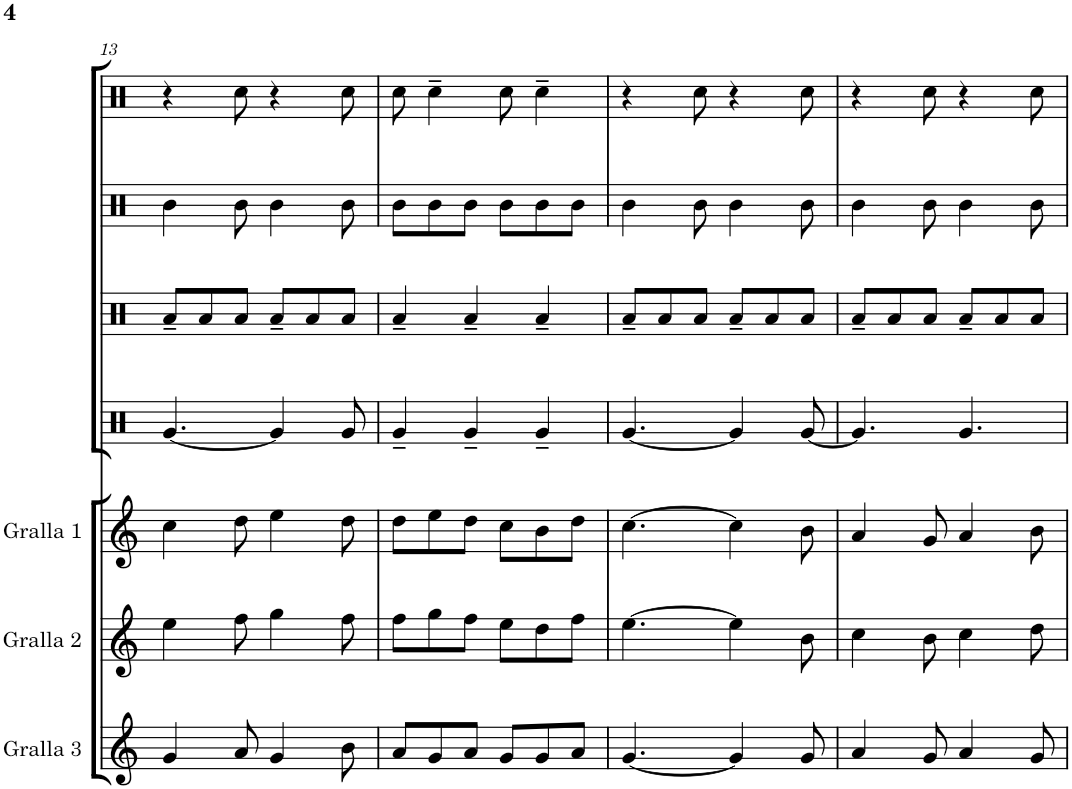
**kern	**kern	**kern	**kern	**kern	**kern	**kern
*part7	*part6	*part5	*part4	*part3	*part2	*part1
*staff7	*staff6	*staff5	*staff4	*staff3	*staff2	*staff1
*I"Gralla 3	*I"Gralla 2	*I"Gralla 1	*I"Bombo	*I"Tabal 2	*I"Tabal 1	*I"Caixa
*I'Gralla 3	*I'Gralla 2	*I'Gralla 1	*	*	*	*
!!LO:PB:g=z
*clefG2	*clefG2	*clefG2	*clefX	*clefX	*clefX	*clefX
*k[]	*k[]	*k[]	*k[]	*k[]	*k[]	*k[]
*M6/8	*M6/8	*M6/8	*M6/8	*M6/8	*M6/8	*M6/8
=13	=13	=13	=13	=13	=13	=13
4g/	4ee\	4cc\	[4.g/	8a~/L	4b\	4r
.	.	.	.	8a/	.	.
8a/	8ff\	8dd\	.	8a/J	8b\	8cc\
4g/	4gg\	4ee\	4g/]	8a~/L	4b\	4r
.	.	.	.	8a/	.	.
8b\	8ff\	8dd\	8g/	8a/J	8b\	8cc\
=14	=14	=14	=14	=14	=14	=14
8a/L	8ff\L	8dd\L	4g~/	4a~/	8b\L	8cc\
8g/	8gg\	8ee\	.	.	8b\	4cc~\
8a/J	8ff\J	8dd\J	4g~/	4a~/	8b\J	.
8g/L	8ee\L	8cc\L	.	.	8b\L	8cc\
8g/	8dd\	8b\	4g~/	4a~/	8b\	4cc~\
8a/J	8ff\J	8dd\J	.	.	8b\J	.
=15	=15	=15	=15	=15	=15	=15
[4.g/	[4.ee\	[4.cc\	[4.g/	8a~/L	4b\	4r
.	.	.	.	8a/	.	.
.	.	.	.	8a/J	8b\	8cc\
4g/]	4ee\]	4cc\]	4g/]	8a~/L	4b\	4r
.	.	.	.	8a/	.	.
8g/	8b\	8b\	[8g/	8a/J	8b\	8cc\
=16	=16	=16	=16	=16	=16	=16
4a/	4cc\	4a/	4.g/]	8a~/L	4b\	4r
.	.	.	.	8a/	.	.
8g/	8b\	8g/	.	8a/J	8b\	8cc\
4a/	4cc\	4a/	4.g/	8a~/L	4b\	4r
.	.	.	.	8a/	.	.
8g/	8dd\	8b\	.	8a/J	8b\	8cc\
=	=	=	=	=	=	=
*-	*-	*-	*-	*-	*-	*-
